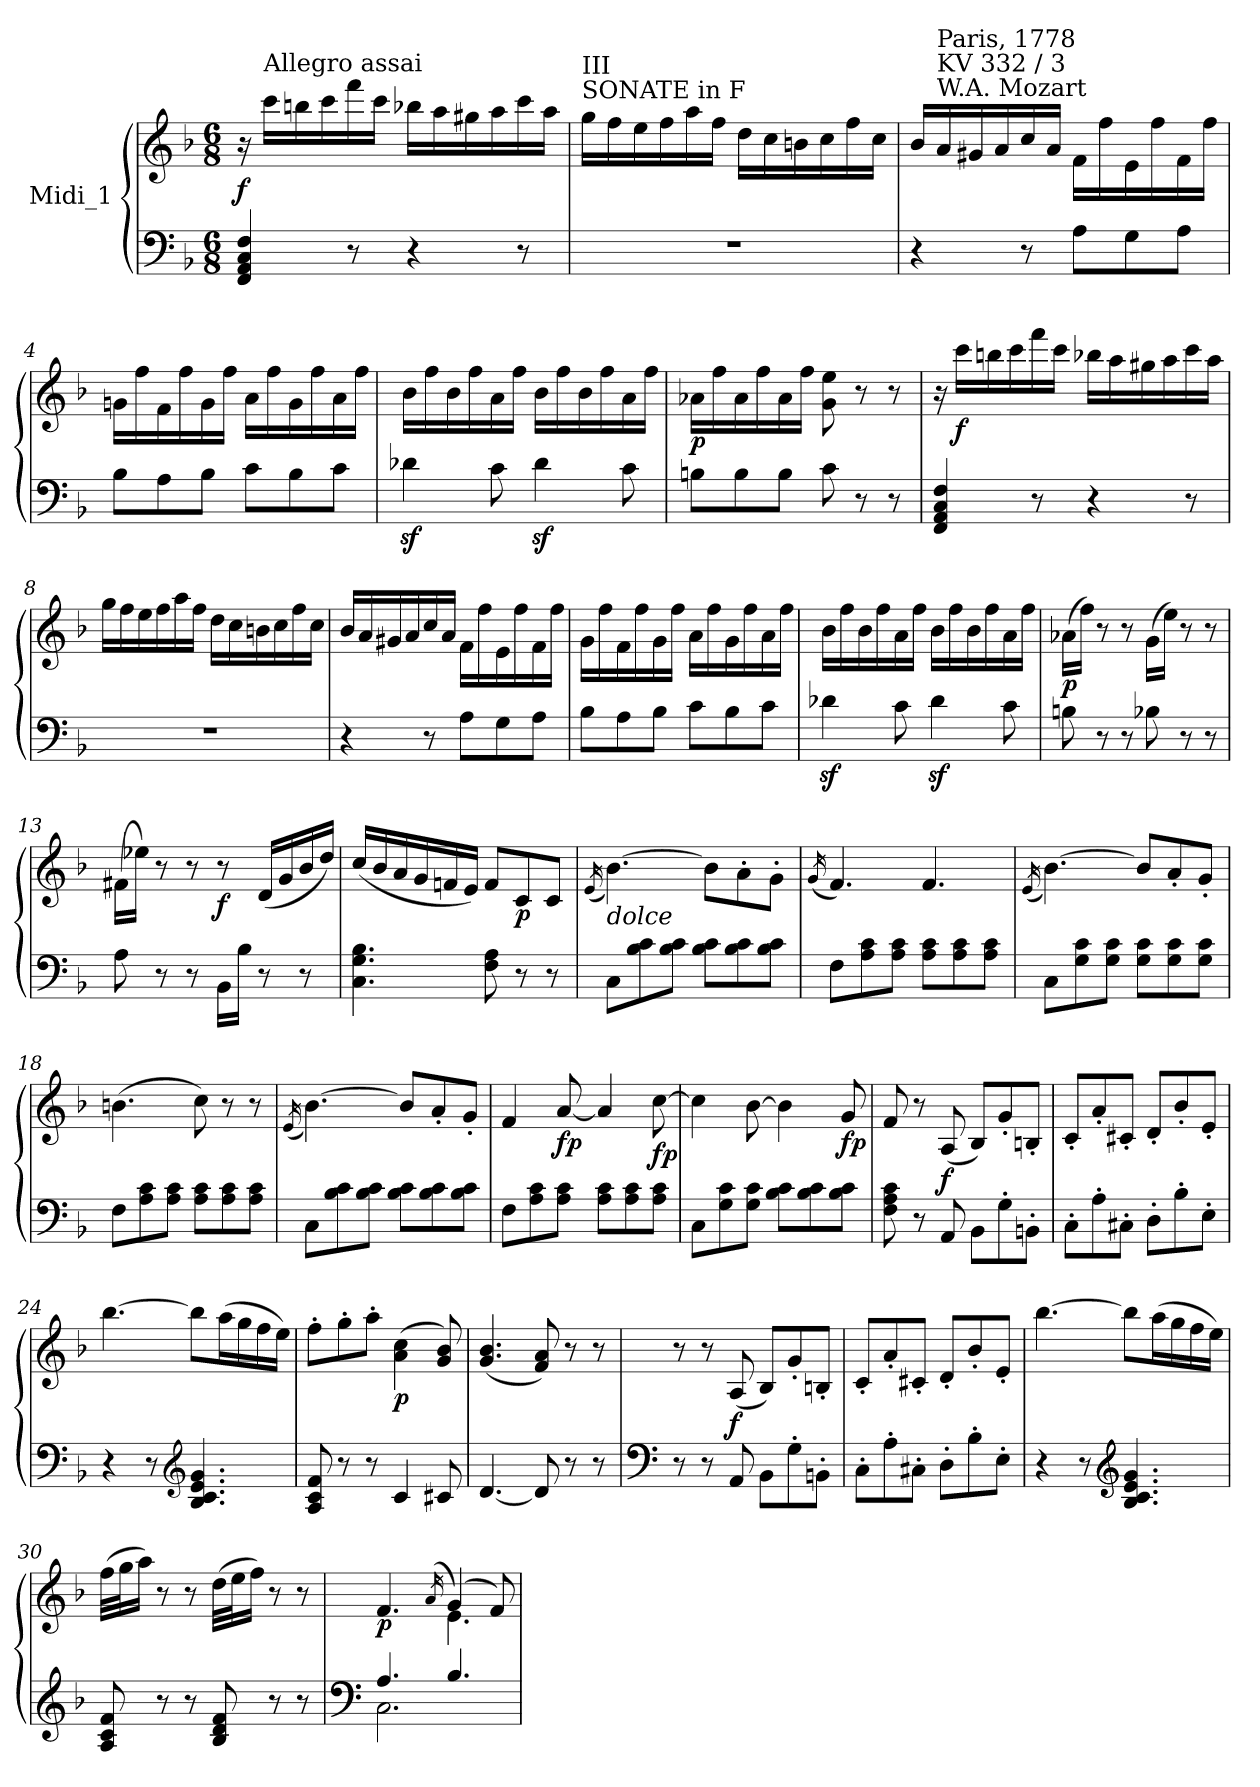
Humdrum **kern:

**kern	**kern	**dynam
*part1	*part1	*part1
*staff2	*staff1	*staff1/2
*I"Midi_1	*	*
*clefF4	*clefG2	*
*k[b-]	*k[b-]	*
*F:	*F:	*
*M6/8	*M6/8	*
=1	=1	=1
!	!	!LO:DY:a=2
4FF/ 4AA/ 4C/ 4F/	16r	f
!	!LO:TX:a:t=Allegro assai	!
.	16ccc\LL	.
.	16bbn\	.
.	16ccc\	.
8r	16fff\	.
.	16ccc\JJ	.
4r	16bb-X\LL	.
.	16aa\	.
.	16gg#X\	.
.	16aa\	.
8r	16ccc\	.
.	16aa\JJ	.
=2	=2	=2
!	!LO:TX:a:t=SONATE in F	!
!	!LO:TX:a:t=III	!
2.r	16gg\LL	.
.	16ff\	.
.	16ee\	.
.	16ff\	.
.	16aa\	.
.	16ff\JJ	.
.	16dd\LL	.
.	16cc\	.
.	16bn\	.
.	16cc\	.
.	16ff\	.
.	16cc\JJ	.
=3	=3	=3
4r	16b-/LL	.
!	!LO:TX:a:t=W.A. Mozart	!
!	!LO:TX:a:t=KV 332 / 3	!
!	!LO:TX:a:t=Paris, 1778	!
.	16a/	.
.	16g#X/	.
.	16a/	.
8r	16cc/	.
.	16a/JJ	.
8A\L	16f\LL	.
.	16ff\	.
8G\	16e\	.
.	16ff\	.
8A\J	16f\	.
.	16ff\JJ	.
!!LO:LB:g=z
=4	=4	=4
8B-\L	16gni\LL	.
.	16ff\	.
8A\	16f\	.
.	16ff\	.
8B-\J	16g\	.
.	16ff\JJ	.
8c\L	16a\LL	.
.	16ff\	.
8B-\	16g\	.
.	16ff\	.
8c\J	16a\	.
.	16ff\JJ	.
=5	=5	=5
4d-Xz<\	16b-\LL	.
.	16ff\	.
.	16b-\	.
.	16ff\	.
8c\	16a\	.
.	16ff\JJ	.
4d-z<\	16b-\LL	.
.	16ff\	.
.	16b-\	.
.	16ff\	.
8c\	16a\	.
.	16ff\JJ	.
=6	=6	=6
!	!	!LO:DY:b
8Bn\L	16a-X\LL	p
.	16ff\	.
8B\	16a-\	.
.	16ff\	.
8B\J	16a-\	.
.	16ff\JJ	.
8c\	8g\ 8ee\	.
8r	8r	.
8r	8r	.
!!LO:LB:g=z
=7	=7	=7
4FF/ 4AA/ 4C/ 4F/	16r	.
!	!	!LO:DY:b
.	16ccc\LL	f
.	16bbn\	.
.	16ccc\	.
8r	16fff\	.
.	16ccc\JJ	.
4r	16bb-X\LL	.
.	16aa\	.
.	16gg#X\	.
.	16aa\	.
8r	16ccc\	.
.	16aa\JJ	.
!!LO:LB:g=z
=8	=8	=8
2.r	16gg\LL	.
.	16ff\	.
.	16ee\	.
.	16ff\	.
.	16aa\	.
.	16ff\JJ	.
.	16dd\LL	.
.	16cc\	.
.	16bn\	.
.	16cc\	.
.	16ff\	.
.	16cc\JJ	.
=9	=9	=9
4r	16b-/LL	.
.	16a/	.
.	16g#X/	.
.	16a/	.
8r	16cc/	.
.	16a/JJ	.
8A\L	16f\LL	.
.	16ff\	.
8G\	16e\	.
.	16ff\	.
8A\J	16f\	.
.	16ff\JJ	.
=10	=10	=10
8B-\L	16g\LL	.
.	16ff\	.
8A\	16f\	.
.	16ff\	.
8B-\J	16g\	.
.	16ff\JJ	.
8c\L	16a\LL	.
.	16ff\	.
8B-\	16g\	.
.	16ff\	.
8c\J	16a\	.
.	16ff\JJ	.
!!LO:LB:g=z
=11	=11	=11
4d-Xz<\	16b-\LL	.
.	16ff\	.
.	16b-\	.
.	16ff\	.
8c\	16a\	.
.	16ff\JJ	.
4d-z<\	16b-\LL	.
.	16ff\	.
.	16b-\	.
.	16ff\	.
8c\	16a\	.
.	16ff\JJ	.
!!LO:LB:g=z
=12	=12	=12
!	!	!LO:DY:b
8Bn\	(16a-X\LL	p
.	16ff\JJ)	.
8r	8r	.
8r	8r	.
8B-X\	(16g\LL	.
.	16ee\JJ)	.
8r	8r	.
8r	8r	.
=13	=13	=13
8A\	(>16f#X\LL	.
.	16ee-X\JJ)	.
8r	8r	.
8r	8r	.
!	!	!LO:DY:b
16BB-\LL	8r	f
16B-\JJ	.	.
8r	(16d/LL	.
.	16g/	.
8r	16b-/	.
.	16dd/JJ)	.
=14	=14	=14
4.C\ 4.G\ 4.B-\	(16cc/LL	.
.	16b-/	.
.	16a/	.
.	16g/	.
.	16fni/	.
.	16e/JJ)	.
8F\ 8A\	8f/L	.
!	!	!LO:DY:b
8r	8c/	p
8r	8c/J	.
=15	=15	=15
.	(16qe/	.
!	!LO:TX:b:i:t=dolce	!
8C\L	[4.b-\)	.
8B-\ 8c\	.	.
8B-\ 8c\J	.	.
8B-\ 8c\L	8b-\L]	.
8B-\ 8c\	8a'\	.
8B-\ 8c\J	8g'\J	.
!!LO:PB:g=z
=16	=16	=16
.	(16qg/	.
8F\L	4.f/)	.
8A\ 8c\	.	.
8A\ 8c\J	.	.
8A\ 8c\L	4.f/	.
8A\ 8c\	.	.
8A\ 8c\J	.	.
!!LO:LB:g=z
=17	=17	=17
.	(16qe/	.
8C\L	[4.b-\)	.
8G\ 8c\	.	.
8G\ 8c\J	.	.
8G\ 8c\L	8b-/L]	.
8G\ 8c\	8a'/	.
8G\ 8c\J	8g'/J	.
=18	=18	=18
8F\L	(>4.bn\	.
8A\ 8c\	.	.
8A\ 8c\J	.	.
8A\ 8c\L	8cc\)	.
8A\ 8c\	8r	.
8A\ 8c\J	8r	.
=19	=19	=19
.	(16qe/	.
8C\L	[4.b-i\)	.
8B-\ 8c\	.	.
8B-\ 8c\J	.	.
8B-\ 8c\L	8b-/L]	.
8B-\ 8c\	8a'/	.
8B-\ 8c\J	8g'/J	.
=20	=20	=20
8F\L	4f/	.
8A\ 8c\	.	.
!	!	!LO:DY:b
8A\ 8c\J	[8a/	fp
8A\ 8c\L	4a/]	.
8A\ 8c\	.	.
!	!	!LO:DY:b
8A\ 8c\J	[8cc\	fp
!!LO:LB:g=z
=21	=21	=21
8C\L	4cc\]	.
8G\ 8c\	.	.
8G\ 8c\J	[8b-\	.
8B-\ 8c\L	4b-\]	.
8B-\ 8c\	.	.
!	!	!LO:DY:b
8B-\ 8c\J	8g/	fp
!!LO:PB:g=z
=22	=22	=22
8F\ 8A\ 8c\	8f/	.
8r	8r	.
!	!	!LO:DY:b
8AA/	(8A/	f
8BB-\L	8B-/L)	.
8G'\	8g'/	.
8BBn'\J	8Bn'/J	.
=23	=23	=23
8C'\L	8c'/L	.
8A'\	8a'/	.
8C#X'\J	8c#X'/J	.
8D'\L	8d'/L	.
8B-'\	8b-'/	.
8E'\J	8e'/J	.
=24	=24	=24
4r	[4.bb-\	.
8r	.	.
*clefG2	*	*
4.B-/ 4.c/ 4.e/ 4.g/	8bb-\L]	.
.	(>16aa\L	.
.	16gg\	.
.	16ff\	.
.	16ee\JJ)	.
=25	=25	=25
8A/ 8c/ 8f/	8ff'\L	.
8r	8gg'\	.
8r	8aa'\J	.
!	!	!LO:DY:b
4c/	(>4a\ 4cc\	p
8c#X/	8g/ 8b-/)	.
=26	=26	=26
[4.d/	(4.g/ 4.b-/	.
8d/]	8f/ 8a/)	.
8r	8r	.
8r	8r	.
!!LO:LB:g=z
=27	=27	=27
*clefF4	*	*
*^	*	*
*	*^	*	*
2ryy	8r	2ryy	8r	.
.	8r	.	8r	.
!	!	!	!	!LO:DY:b
.	8AA/	.	(8A/	f
.	8BB-\L	.	8B-/L)	.
4ryy	8G'\	4ryy	8g'/	.
.	8BBn'\J	.	8Bn'/J	.
=28	=28	=28	=28	=28
2ryy	8C'\L	2ryy	8c'/L	.
.	8A'\	.	8a'/	.
.	8C#X'\J	.	8c#X'/J	.
.	8D'\L	.	8d'/L	.
4ryy	8B-i'\	4ryy	8b-i'/	.
.	8E'\J	.	8e'/J	.
=29	=29	=29	=29	=29
2ryy	4r	4ryy	[4.bb-\	.
.	8r	8ryy	.	.
*clefG2	*	*	*	*
.	4.B-/ 4.c/ 4.e/ 4.g/	8ryy	8bb-\L]	.
4ryy	.	4ryy	(>16aa\L	.
.	.	.	16gg\	.
.	.	.	16ff\	.
.	.	.	16ee\JJ)	.
=30	=30	=30	=30	=30
2ryy	8A/ 8c/ 8f/	2ryy	(>32ff\LLL	.
.	.	.	32gg\J	.
.	.	.	16aa\JJ)	.
.	8r	.	8r	.
.	8r	.	8r	.
.	8B-/ 8d/ 8f/	.	(>32dd\LLL	.
.	.	.	32ee\J	.
.	.	.	16ff\JJ)	.
4ryy	8r	4ryy	8r	.
.	8r	.	8r	.
=31	=31	=31	=31	=31
*clefF4	*	*	*	*
*	*	*	*^	*
!	!	!	!	!	!LO:DY:b
4ryy	4.A/	2.C\	4.f/	4.ryy	p
8ryy	.	.	.	.	.
.	.	.	(>16qa/	.	.
4.ryy	4.B-/	.	(>4g/)	4.e\	.
.	.	.	8f/)	.	.
*v	*v	*v	*	*	*
*	*v	*v	*
=	=	=
*-	*-	*-
